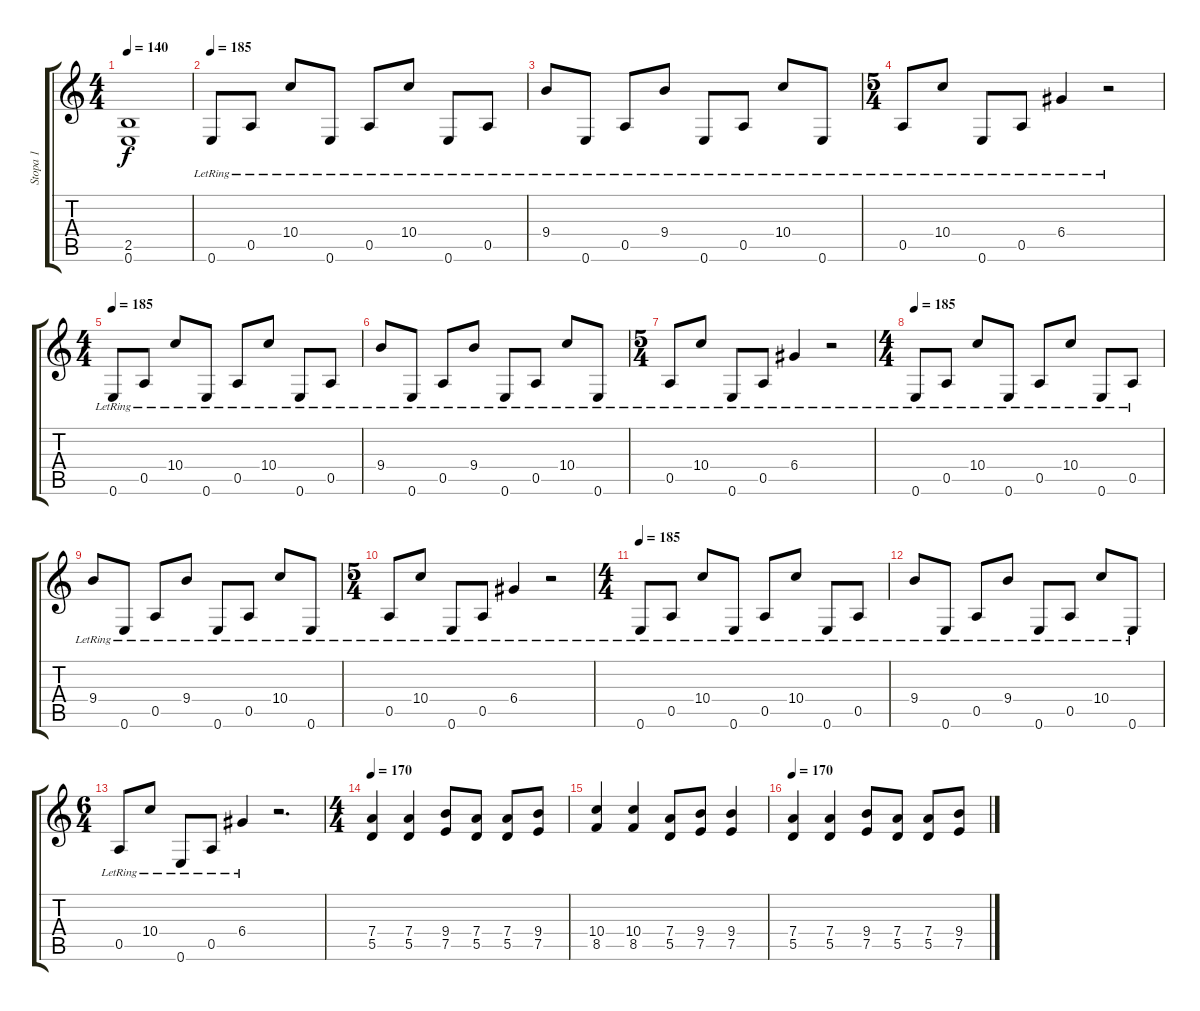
\track ("Stopa 1" "Stopa 1") {instrument distortionguitar}
\staff {score tabs}
\tuning (E4 B3 G3 D3 A2 E2) {hide}
\ts (4 4)
\tempo 140
\clef g2
\ks c
(2.5 0.6).1{dy f} |
\tempo 185
0.6{lr}.8{instrument acousticguitarsteel} 0.5{lr}.8 10.4{lr}.8 0.6{lr}.8 0.5{lr}.8 10.4{lr}.8 0.6{lr}.8 0.5{lr}.8 |
9.4{lr}.8 0.6{lr}.8 0.5{lr}.8 9.4{lr}.8 0.6{lr}.8 0.5{lr}.8 10.4{lr}.8 0.6{lr}.8 |
\ts (5 4)
0.5{lr}.8 10.4{lr}.8 0.6{lr}.8 0.5{lr}.8 6.4{lr}.4 r.2 |
\ts (4 4)
\tempo 185
0.6{lr}.8{instrument acousticguitarsteel} 0.5{lr}.8 10.4{lr}.8 0.6{lr}.8 0.5{lr}.8 10.4{lr}.8 0.6{lr}.8 0.5{lr}.8 |
9.4{lr}.8 0.6{lr}.8 0.5{lr}.8 9.4{lr}.8 0.6{lr}.8 0.5{lr}.8 10.4{lr}.8 0.6{lr}.8 |
\ts (5 4)
0.5{lr}.8 10.4{lr}.8 0.6{lr}.8 0.5{lr}.8 6.4{lr}.4 r.2 |
\ts (4 4)
\tempo 185
0.6{lr}.8{instrument acousticguitarsteel} 0.5{lr}.8 10.4{lr}.8 0.6{lr}.8 0.5{lr}.8 10.4{lr}.8 0.6{lr}.8 0.5{lr}.8 |
9.4{lr}.8 0.6{lr}.8 0.5{lr}.8 9.4{lr}.8 0.6{lr}.8 0.5{lr}.8 10.4{lr}.8 0.6{lr}.8 |
\ts (5 4)
0.5{lr}.8 10.4{lr}.8 0.6{lr}.8 0.5{lr}.8 6.4{lr}.4 r.2 |
\ts (4 4)
\tempo 185
0.6{lr}.8{instrument acousticguitarsteel} 0.5{lr}.8 10.4{lr}.8 0.6{lr}.8 0.5{lr}.8 10.4{lr}.8 0.6{lr}.8 0.5{lr}.8 |
9.4{lr}.8 0.6{lr}.8 0.5{lr}.8 9.4{lr}.8 0.6{lr}.8 0.5{lr}.8 10.4{lr}.8 0.6{lr}.8 |
\ts (6 4)
0.5{lr}.8 10.4{lr}.8 0.6{lr}.8 0.5{lr}.8 6.4{lr}.4 r.2{d} |
\ts (4 4)
\tempo 170
(7.4 5.5).4{instrument distortionguitar} (7.4 5.5).4 (9.4 7.5).8 (7.4 5.5).8 (7.4 5.5).8 (9.4 7.5).8 |
(10.4 8.5).4 (10.4 8.5).4 (7.4 5.5).8 (9.4 7.5).8 (9.4 7.5).4 |
\tempo 170
(7.4 5.5).4{instrument distortionguitar} (7.4 5.5).4 (9.4 7.5).8 (7.4 5.5).8 (7.4 5.5).8 (9.4 7.5).8
